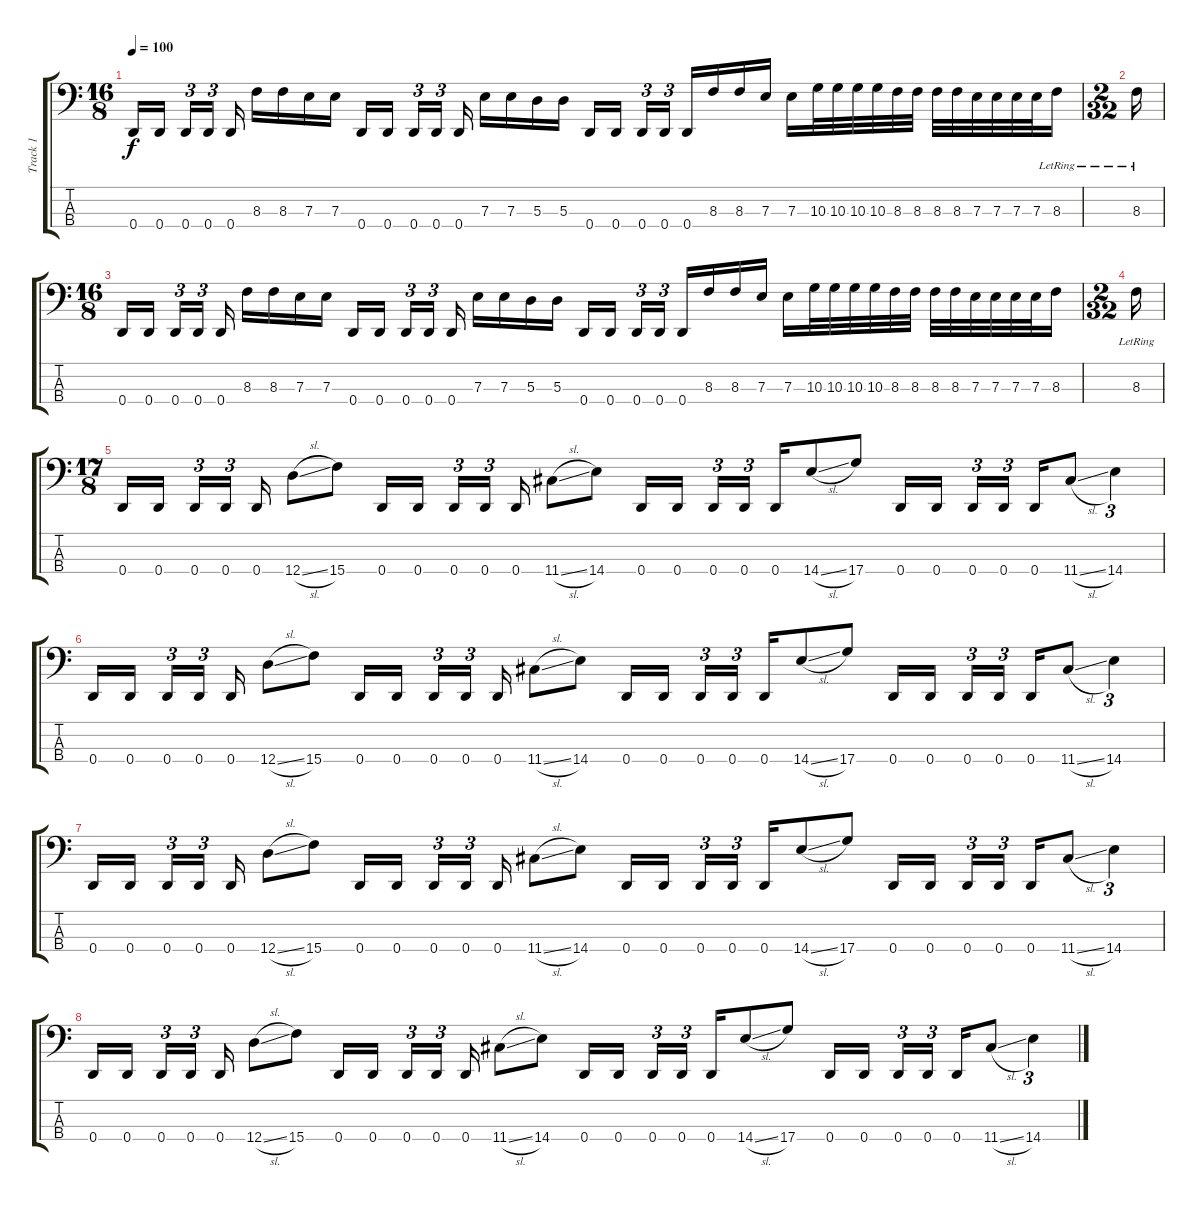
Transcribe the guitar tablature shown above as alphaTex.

\track ("Track 1" "Track 1") {instrument electricbassfinger}
\staff {score tabs}
\tuning (G2 D2 A1 D1) {hide}
\ts (16 8)
\tempo 100
\clef f4
\ks c
0.4.16{dy f} 0.4.16 0.4.16{tu (3 2)} 0.4.16{tu (3 2) beam splitsecondary} 0.4.16 8.3.16 8.3.16 7.3.16 7.3.16 0.4.16 0.4.16 0.4.16{tu (3 2)} 0.4.16{tu (3 2) beam splitsecondary} 0.4.16 7.3.16 7.3.16 5.3.16 5.3.16 0.4.16 0.4.16 0.4.16{tu (3 2)} 0.4.16{tu (3 2)} 0.4.16 8.3.16 8.3.16 7.3.16 7.3.16 10.3.32 10.3.32 10.3.32 10.3.32 8.3.32 8.3.32 8.3.32 8.3.32 7.3.32 7.3.32 7.3.32 7.3.32 8.3{lr}.16 |
\ts (2 32)
8.3{lr}.16 |
\ts (16 8)
0.4.16 0.4.16 0.4.16{tu (3 2)} 0.4.16{tu (3 2) beam splitsecondary} 0.4.16 8.3.16 8.3.16 7.3.16 7.3.16 0.4.16 0.4.16 0.4.16{tu (3 2)} 0.4.16{tu (3 2) beam splitsecondary} 0.4.16 7.3.16 7.3.16 5.3.16 5.3.16 0.4.16 0.4.16 0.4.16{tu (3 2)} 0.4.16{tu (3 2)} 0.4.16 8.3.16 8.3.16 7.3.16 7.3.16 10.3.32 10.3.32 10.3.32 10.3.32 8.3.32 8.3.32 8.3.32 8.3.32 7.3.32 7.3.32 7.3.32 7.3.32 8.3.16 |
\ts (2 32)
8.3{lr}.16 |
\ts (17 8)
0.4.16 0.4.16 0.4.16{tu (3 2)} 0.4.16{tu (3 2) beam splitsecondary} 0.4.16 12.4{sl}.8 15.4.8 0.4.16 0.4.16 0.4.16{tu (3 2)} 0.4.16{tu (3 2) beam splitsecondary} 0.4.16 11.4{sl}.8 14.4.8 0.4.16 0.4.16 0.4.16{tu (3 2)} 0.4.16{tu (3 2)} 0.4.16 14.4{sl}.8 17.4.8 0.4.16 0.4.16{beam splitsecondary} 0.4.16{tu (3 2)} 0.4.16{tu (3 2)} 0.4.16 11.4{sl}.8 14.4.4{tu (3 2)} |
0.4.16 0.4.16 0.4.16{tu (3 2)} 0.4.16{tu (3 2) beam splitsecondary} 0.4.16 12.4{sl}.8 15.4.8 0.4.16 0.4.16 0.4.16{tu (3 2)} 0.4.16{tu (3 2) beam splitsecondary} 0.4.16 11.4{sl}.8 14.4.8 0.4.16 0.4.16 0.4.16{tu (3 2)} 0.4.16{tu (3 2)} 0.4.16 14.4{sl}.8 17.4.8 0.4.16 0.4.16{beam splitsecondary} 0.4.16{tu (3 2)} 0.4.16{tu (3 2)} 0.4.16 11.4{sl}.8 14.4.4{tu (3 2)} |
0.4.16 0.4.16 0.4.16{tu (3 2)} 0.4.16{tu (3 2) beam splitsecondary} 0.4.16 12.4{sl}.8 15.4.8 0.4.16 0.4.16 0.4.16{tu (3 2)} 0.4.16{tu (3 2) beam splitsecondary} 0.4.16 11.4{sl}.8 14.4.8 0.4.16 0.4.16 0.4.16{tu (3 2)} 0.4.16{tu (3 2)} 0.4.16 14.4{sl}.8 17.4.8 0.4.16 0.4.16{beam splitsecondary} 0.4.16{tu (3 2)} 0.4.16{tu (3 2)} 0.4.16 11.4{sl}.8 14.4.4{tu (3 2)} |
0.4.16 0.4.16 0.4.16{tu (3 2)} 0.4.16{tu (3 2) beam splitsecondary} 0.4.16 12.4{sl}.8 15.4.8 0.4.16 0.4.16 0.4.16{tu (3 2)} 0.4.16{tu (3 2) beam splitsecondary} 0.4.16 11.4{sl}.8 14.4.8 0.4.16 0.4.16 0.4.16{tu (3 2)} 0.4.16{tu (3 2)} 0.4.16 14.4{sl}.8 17.4.8 0.4.16 0.4.16{beam splitsecondary} 0.4.16{tu (3 2)} 0.4.16{tu (3 2)} 0.4.16 11.4{sl}.8 14.4.4{tu (3 2)}
